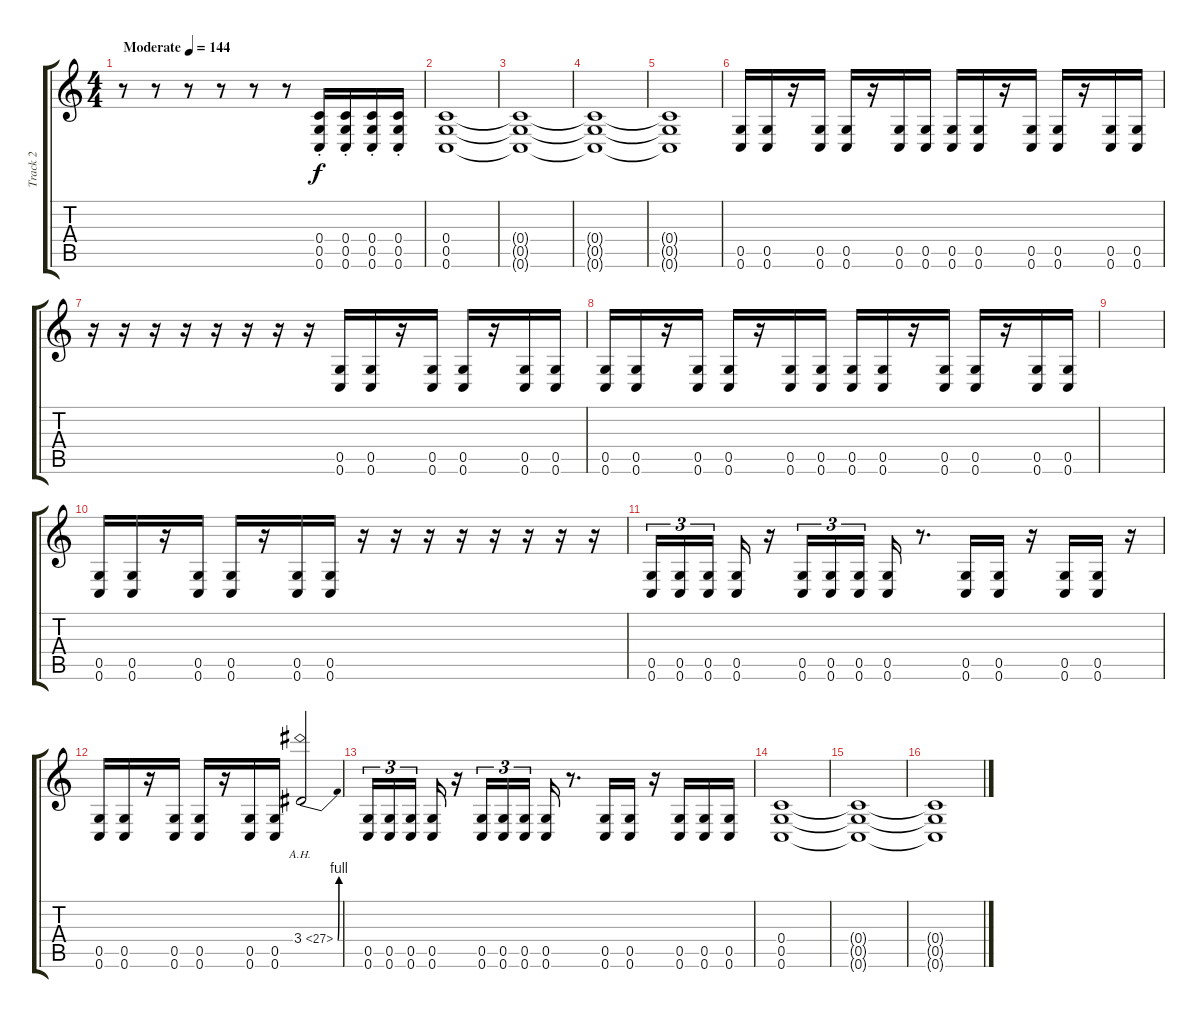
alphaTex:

\track ("Track 2" "Track 2") {instrument distortionguitar}
\staff {score tabs}
\tuning (D4 A3 F3 C3 G2 C2) {hide}
\ts (4 4)
\tempo (144 "Moderate")
\clef g2
\ks c
r.8{dy f instrument distortionguitar} r.8 r.8 r.8 r.8 r.8 (0.4{st} 0.5{st} 0.6{st}).16 (0.4{st} 0.5{st} 0.6{st}).16 (0.4{st} 0.5{st} 0.6{st}).16 (0.4{st} 0.5{st} 0.6{st}).16 |
(0.4 0.5 0.6).1 |
(0.4{t} 0.5{t} 0.6{t}).1 |
(0.4{t} 0.5{t} 0.6{t}).1 |
(0.4{t} 0.5{t} 0.6{t}).1 |
(0.5 0.6).16 (0.5 0.6).16 r.16 (0.5 0.6).16 (0.5 0.6).16 r.16 (0.5 0.6).16 (0.5 0.6).16 (0.5 0.6).16 (0.5 0.6).16 r.16 (0.5 0.6).16 (0.5 0.6).16 r.16 (0.5 0.6).16 (0.5 0.6).16 |
r.16 r.16 r.16 r.16 r.16 r.16 r.16 r.16 (0.5 0.6).16 (0.5 0.6).16 r.16 (0.5 0.6).16 (0.5 0.6).16 r.16 (0.5 0.6).16 (0.5 0.6).16 |
(0.5 0.6).16 (0.5 0.6).16 r.16 (0.5 0.6).16 (0.5 0.6).16 r.16 (0.5 0.6).16 (0.5 0.6).16 (0.5 0.6).16 (0.5 0.6).16 r.16 (0.5 0.6).16 (0.5 0.6).16 r.16 (0.5 0.6).16 (0.5 0.6).16 |
|
(0.5 0.6).16 (0.5 0.6).16 r.16 (0.5 0.6).16 (0.5 0.6).16 r.16 (0.5 0.6).16 (0.5 0.6).16 r.16 r.16 r.16 r.16 r.16 r.16 r.16 r.16 |
(0.5 0.6).16{tu (3 2)} (0.5 0.6).16{tu (3 2)} (0.5 0.6).16{tu (3 2) beam splitsecondary} (0.5 0.6).16 r.16 (0.5 0.6).16{tu (3 2)} (0.5 0.6).16{tu (3 2)} (0.5 0.6).16{tu (3 2) beam splitsecondary} (0.5 0.6).16 r.8{d} (0.5 0.6).16 (0.5 0.6).16 r.16 (0.5 0.6).16 (0.5 0.6).16 r.16 |
(0.5 0.6).16 (0.5 0.6).16 r.16 (0.5 0.6).16 (0.5 0.6).16 r.16 (0.5 0.6).16 (0.5 0.6).16 3.4{be (bend 0 0 60 4) ah 24}.2 |
(0.5 0.6).16{tu (3 2)} (0.5 0.6).16{tu (3 2)} (0.5 0.6).16{tu (3 2) beam splitsecondary} (0.5 0.6).16 r.16 (0.5 0.6).16{tu (3 2)} (0.5 0.6).16{tu (3 2)} (0.5 0.6).16{tu (3 2) beam splitsecondary} (0.5 0.6).16 r.8{d} (0.5 0.6).16 (0.5 0.6).16 r.16 (0.5 0.6).16 (0.5 0.6).16 (0.5 0.6).16 |
(0.4 0.5 0.6).1{volume 6} |
(0.4{t} 0.5{t} 0.6{t}).1 |
(0.4{t} 0.5{t} 0.6{t}).1
